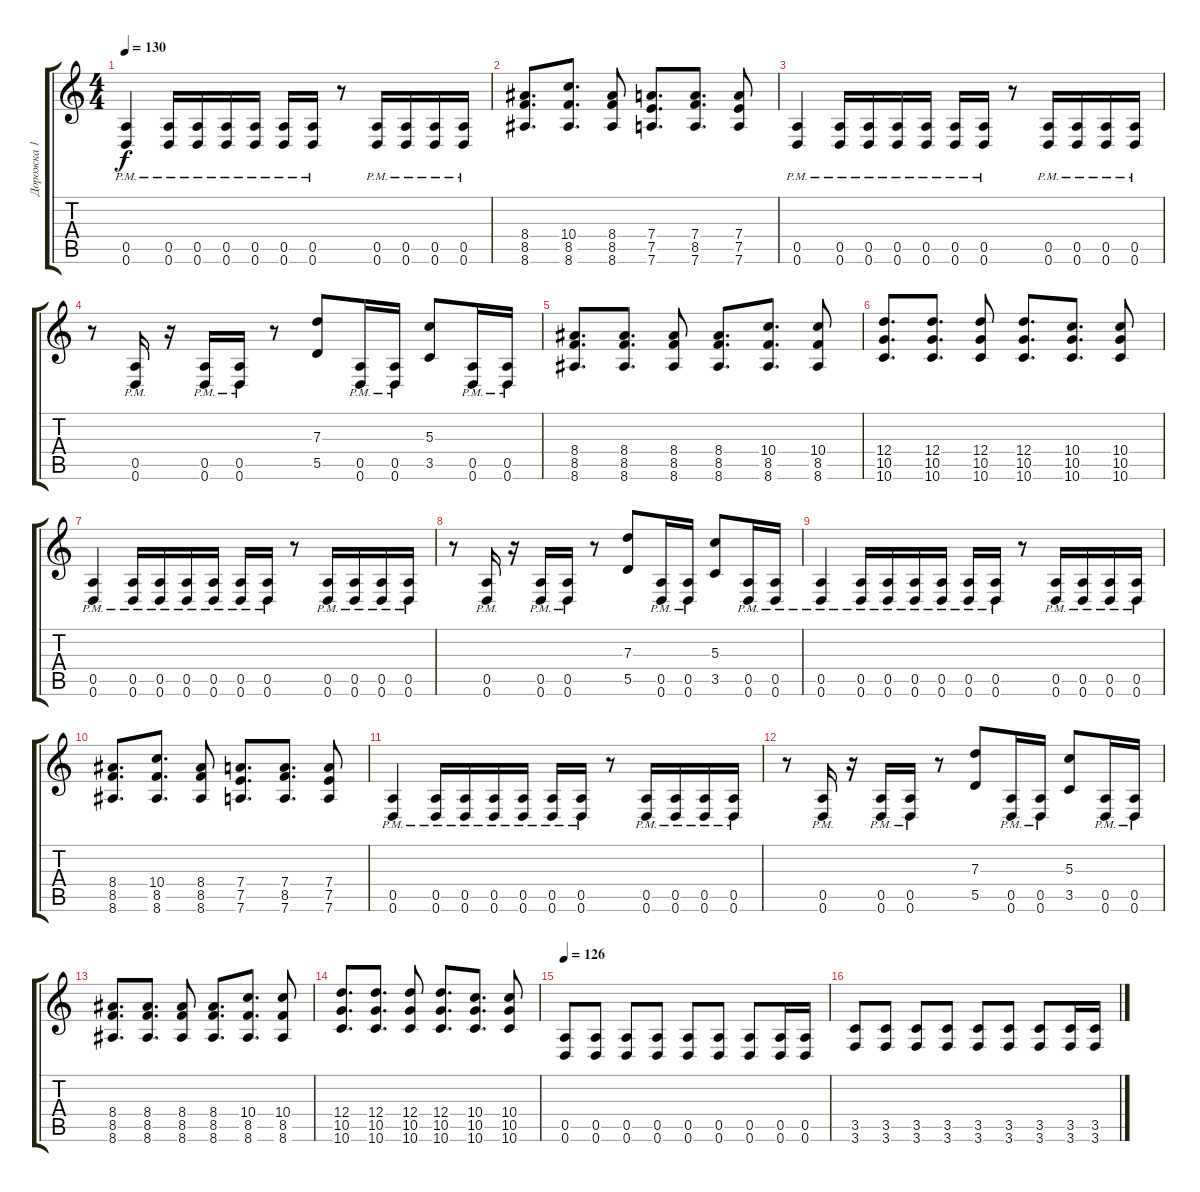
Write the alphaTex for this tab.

\track ("Дорожка 1" "Дорожка 1") {instrument distortionguitar}
\staff {score tabs}
\tuning (E4 B3 G3 D3 A2 D2) {hide}
\ts (4 4)
\tempo 130
\clef g2
\ks c
(0.5{pm} 0.6{pm}).4{dy f} (0.5{pm} 0.6{pm}).16 (0.5{pm} 0.6{pm}).16 (0.5{pm} 0.6{pm}).16 (0.5{pm} 0.6{pm}).16 (0.5{pm} 0.6{pm}).16 (0.5{pm} 0.6{pm}).16 r.8 (0.5{pm} 0.6{pm}).16 (0.5{pm} 0.6{pm}).16 (0.5{pm} 0.6{pm}).16 (0.5{pm} 0.6{pm}).16 |
(8.4 8.5 8.6).8{d} (10.4 8.5 8.6).8{d} (8.4 8.5 8.6).8 (7.4 7.5 7.6).8{d} (7.4 8.5 7.6).8{d} (7.4 7.5 7.6).8 |
(0.5{pm} 0.6{pm}).4 (0.5{pm} 0.6{pm}).16 (0.5{pm} 0.6{pm}).16 (0.5{pm} 0.6{pm}).16 (0.5{pm} 0.6{pm}).16 (0.5{pm} 0.6{pm}).16 (0.5{pm} 0.6{pm}).16 r.8 (0.5{pm} 0.6{pm}).16 (0.5{pm} 0.6{pm}).16 (0.5{pm} 0.6{pm}).16 (0.5{pm} 0.6{pm}).16 |
r.8 (0.5{pm} 0.6{pm}).16 r.16 (0.5{pm} 0.6{pm}).16 (0.5{pm} 0.6{pm}).16 r.8 (7.3 5.5).8 (0.5{pm} 0.6{pm}).16 (0.5{pm} 0.6{pm}).16 (5.3 3.5).8 (0.5{pm} 0.6{pm}).16 (0.5{pm} 0.6{pm}).16 |
(8.4 8.5 8.6).8{d} (8.4 8.5 8.6).8{d} (8.4 8.5 8.6).8 (8.4 8.5 8.6).8{d} (10.4 8.5 8.6).8{d} (10.4 8.5 8.6).8 |
(12.4 10.5 10.6).8{d} (12.4 10.5 10.6).8{d} (12.4 10.5 10.6).8 (12.4 10.5 10.6).8{d} (10.4 10.5 10.6).8{d} (10.4 10.5 10.6).8 |
(0.5{pm} 0.6{pm}).4 (0.5{pm} 0.6{pm}).16 (0.5{pm} 0.6{pm}).16 (0.5{pm} 0.6{pm}).16 (0.5{pm} 0.6{pm}).16 (0.5{pm} 0.6{pm}).16 (0.5{pm} 0.6{pm}).16 r.8 (0.5{pm} 0.6{pm}).16 (0.5{pm} 0.6{pm}).16 (0.5{pm} 0.6{pm}).16 (0.5{pm} 0.6{pm}).16 |
r.8 (0.5{pm} 0.6{pm}).16 r.16 (0.5{pm} 0.6{pm}).16 (0.5{pm} 0.6{pm}).16 r.8 (7.3 5.5).8 (0.5{pm} 0.6{pm}).16 (0.5{pm} 0.6{pm}).16 (5.3 3.5).8 (0.5{pm} 0.6{pm}).16 (0.5{pm} 0.6{pm}).16 |
(0.5{pm} 0.6{pm}).4 (0.5{pm} 0.6{pm}).16 (0.5{pm} 0.6{pm}).16 (0.5{pm} 0.6{pm}).16 (0.5{pm} 0.6{pm}).16 (0.5{pm} 0.6{pm}).16 (0.5{pm} 0.6{pm}).16 r.8 (0.5{pm} 0.6{pm}).16 (0.5{pm} 0.6{pm}).16 (0.5{pm} 0.6{pm}).16 (0.5{pm} 0.6{pm}).16 |
(8.4 8.5 8.6).8{d} (10.4 8.5 8.6).8{d} (8.4 8.5 8.6).8 (7.4 7.5 7.6).8{d} (7.4 8.5 7.6).8{d} (7.4 7.5 7.6).8 |
(0.5{pm} 0.6{pm}).4 (0.5{pm} 0.6{pm}).16 (0.5{pm} 0.6{pm}).16 (0.5{pm} 0.6{pm}).16 (0.5{pm} 0.6{pm}).16 (0.5{pm} 0.6{pm}).16 (0.5{pm} 0.6{pm}).16 r.8 (0.5{pm} 0.6{pm}).16 (0.5{pm} 0.6{pm}).16 (0.5{pm} 0.6{pm}).16 (0.5{pm} 0.6{pm}).16 |
r.8 (0.5{pm} 0.6{pm}).16 r.16 (0.5{pm} 0.6{pm}).16 (0.5{pm} 0.6{pm}).16 r.8 (7.3 5.5).8 (0.5{pm} 0.6{pm}).16 (0.5{pm} 0.6{pm}).16 (5.3 3.5).8 (0.5{pm} 0.6{pm}).16 (0.5{pm} 0.6{pm}).16 |
(8.4 8.5 8.6).8{d} (8.4 8.5 8.6).8{d} (8.4 8.5 8.6).8 (8.4 8.5 8.6).8{d} (10.4 8.5 8.6).8{d} (10.4 8.5 8.6).8 |
(12.4 10.5 10.6).8{d} (12.4 10.5 10.6).8{d} (12.4 10.5 10.6).8 (12.4 10.5 10.6).8{d} (10.4 10.5 10.6).8{d} (10.4 10.5 10.6).8 |
\tempo 126
(0.5 0.6).8 (0.5 0.6).8 (0.5 0.6).8 (0.5 0.6).8 (0.5 0.6).8 (0.5 0.6).8 (0.5 0.6).8 (0.5 0.6).16 (0.5 0.6).16 |
(3.5 3.6).8 (3.5 3.6).8 (3.5 3.6).8 (3.5 3.6).8 (3.5 3.6).8 (3.5 3.6).8 (3.5 3.6).8 (3.5 3.6).16 (3.5 3.6).16
